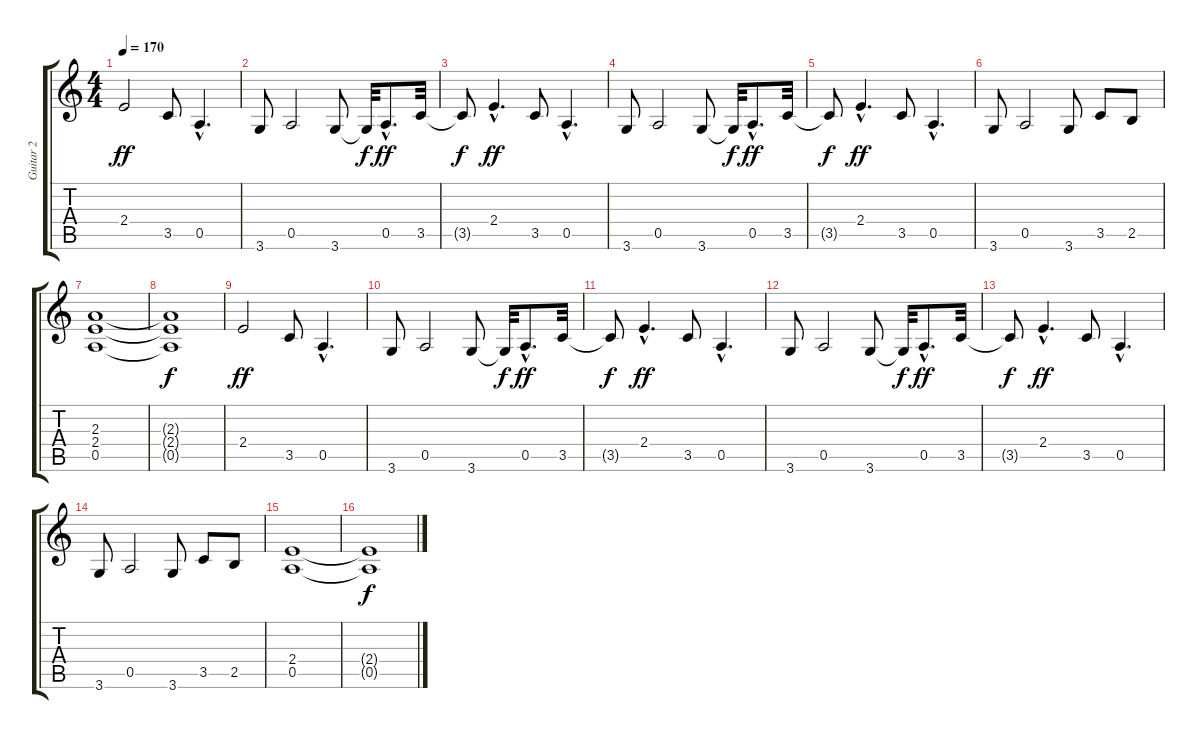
\track ("Guitar 2" "Guitar 2") {instrument distortionguitar}
\staff {score tabs}
\tuning (E4 B3 G3 D3 A2 E2) {hide}
\ts (4 4)
\tempo 170
\clef g2
\ks c
2.4.2{dy ff} 3.5.8 0.5{hac}.4{d} |
3.6.8 0.5.2 3.6.8 3.6{t}.32{dy f} 0.5{hac}.8{d dy ff} 3.5.32 |
3.5{t}.8{dy f} 2.4{hac}.4{d dy ff} 3.5.8 0.5{hac}.4{d} |
3.6.8 0.5.2 3.6.8 3.6{t}.32{dy f} 0.5{hac}.8{d dy ff} 3.5.32 |
3.5{t}.8{dy f} 2.4{hac}.4{d dy ff} 3.5.8 0.5{hac}.4{d} |
3.6.8 0.5.2 3.6.8 3.5.8 2.5.8 |
(2.3 2.4 0.5).1 |
(2.3{t} 2.4{t} 0.5{t}).1{dy f} |
2.4.2{dy ff} 3.5.8 0.5{hac}.4{d} |
3.6.8 0.5.2 3.6.8 3.6{t}.32{dy f} 0.5{hac}.8{d dy ff} 3.5.32 |
3.5{t}.8{dy f} 2.4{hac}.4{d dy ff} 3.5.8 0.5{hac}.4{d} |
3.6.8 0.5.2 3.6.8 3.6{t}.32{dy f} 0.5{hac}.8{d dy ff} 3.5.32 |
3.5{t}.8{dy f} 2.4{hac}.4{d dy ff} 3.5.8 0.5{hac}.4{d} |
3.6.8 0.5.2 3.6.8 3.5.8 2.5.8 |
(2.4 0.5).1 |
(2.4{t} 0.5{t}).1{dy f}
